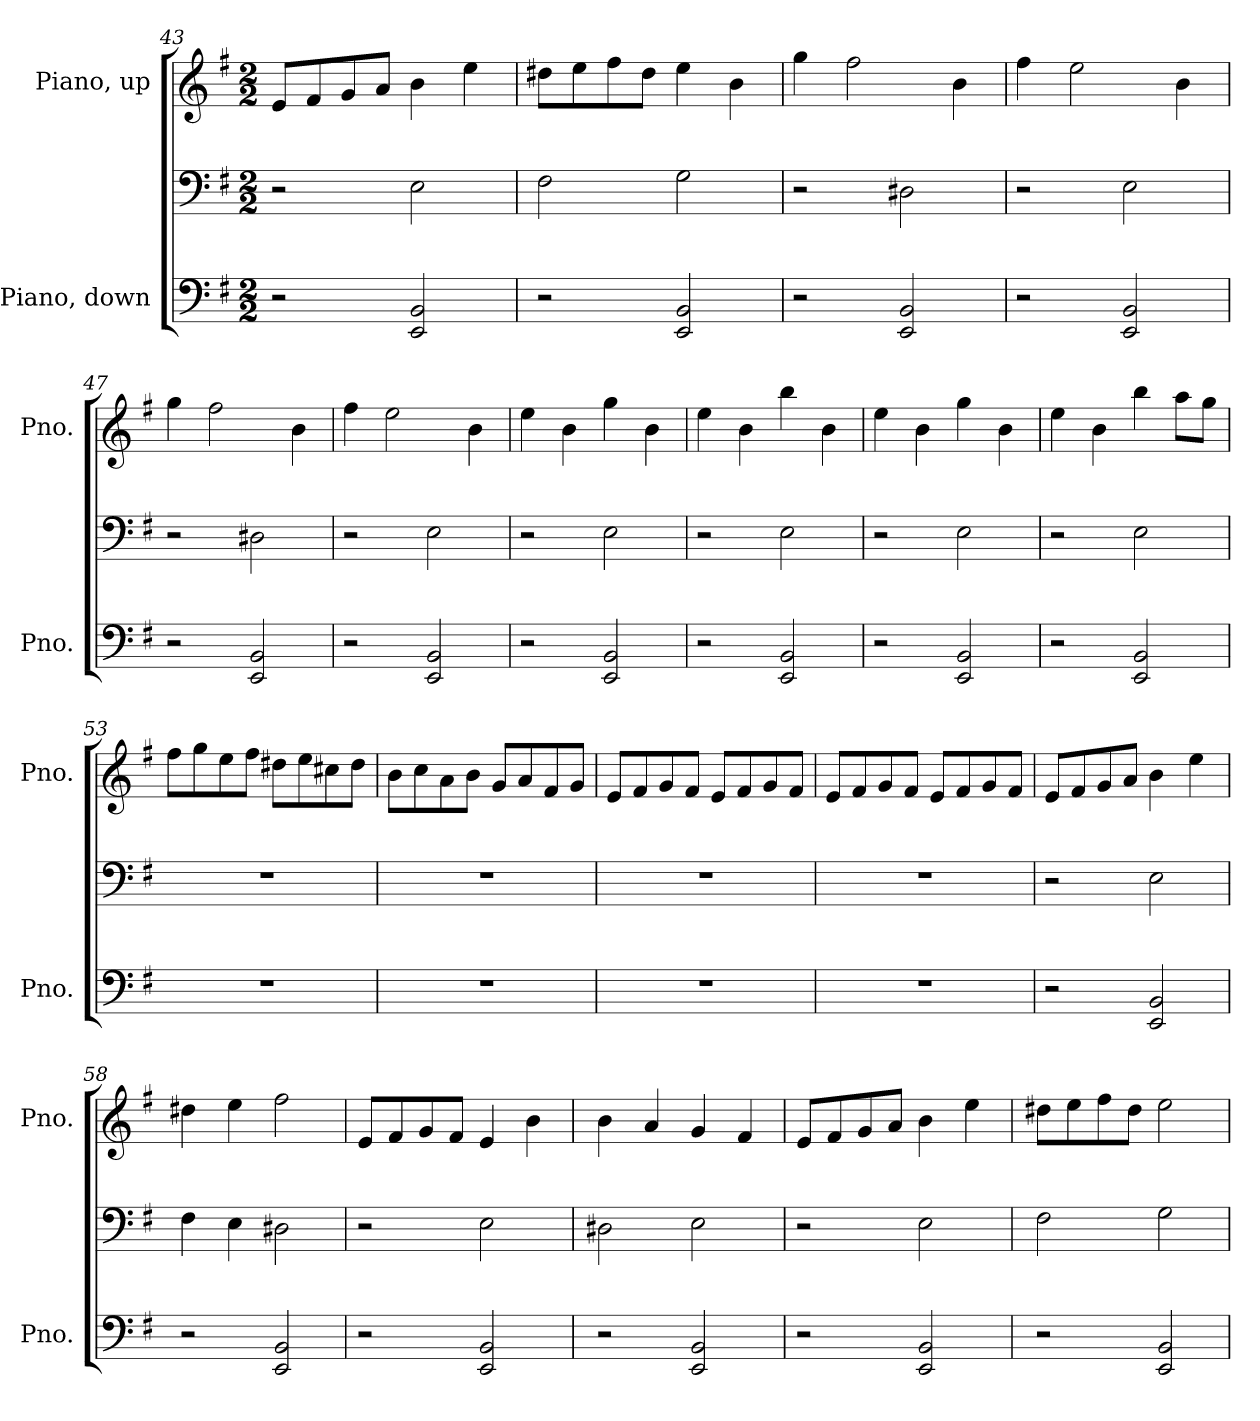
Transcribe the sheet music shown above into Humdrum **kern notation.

**kern	**kern	**kern
*part2	*part2	*part1
*staff3	*staff2	*staff1
*I"Piano, down	*	*I"Piano, up
*I'Pno.	*	*I'Pno.
*clefF4	*clefF4	*clefG2
*k[f#]	*k[f#]	*k[f#]
*M2/2	*M2/2	*M2/2
=43	=43	=43
2r	2r	8e/L
.	.	8f#/
.	.	8g/
.	.	8a/J
2EE/ 2BB/	2E\	4b\
.	.	4ee\
!!LO:LB:g=z
=44	=44	=44
2r	2F#\	8dd#X\L
.	.	8ee\
.	.	8ff#\
.	.	8dd#\J
2EE/ 2BB/	2G\	4ee\
.	.	4b\
=45	=45	=45
2r	2r	4gg\
.	.	2ff#\
2EE/ 2BB/	2D#X\	.
.	.	4b\
=46	=46	=46
2r	2r	4ff#\
.	.	2ee\
2EE/ 2BB/	2E\	.
.	.	4b\
=47	=47	=47
2r	2r	4gg\
.	.	2ff#\
2EE/ 2BB/	2D#X\	.
.	.	4b\
=48	=48	=48
2r	2r	4ff#\
.	.	2ee\
2EE/ 2BB/	2E\	.
.	.	4b\
=49	=49	=49
2r	2r	4ee\
.	.	4b\
2EE/ 2BB/	2E\	4gg\
.	.	4b\
=50	=50	=50
2r	2r	4ee\
.	.	4b\
2EE/ 2BB/	2E\	4bb\
.	.	4b\
=51	=51	=51
2r	2r	4ee\
.	.	4b\
2EE/ 2BB/	2E\	4gg\
.	.	4b\
!!LO:PB:g=z
=52	=52	=52
2r	2r	4ee\
.	.	4b\
2EE/ 2BB/	2E\	4bb\
.	.	8aa\L
.	.	8gg\J
=53	=53	=53
1r	1r	8ff#\L
.	.	8gg\
.	.	8ee\
.	.	8ff#\J
.	.	8dd#X\L
.	.	8ee\
.	.	8cc#X\
.	.	8dd#\J
=54	=54	=54
1r	1r	8b\L
.	.	8cc\
.	.	8a\
.	.	8b\J
.	.	8g/L
.	.	8a/
.	.	8f#/
.	.	8g/J
=55	=55	=55
1r	1r	8e/L
.	.	8f#/
.	.	8g/
.	.	8f#/J
.	.	8e/L
.	.	8f#/
.	.	8g/
.	.	8f#/J
=56	=56	=56
1r	1r	8e/L
.	.	8f#/
.	.	8g/
.	.	8f#/J
.	.	8e/L
.	.	8f#/
.	.	8g/
.	.	8f#/J
!!LO:LB:g=z
=57	=57	=57
2r	2r	8e/L
.	.	8f#/
.	.	8g/
.	.	8a/J
2EE/ 2BB/	2E\	4b\
.	.	4ee\
=58	=58	=58
2r	4F#\	4dd#X\
.	4E\	4ee\
2EE/ 2BB/	2D#X\	2ff#\
=59	=59	=59
2r	2r	8e/L
.	.	8f#/
.	.	8g/
.	.	8f#/J
2EE/ 2BB/	2E\	4e/
.	.	4b\
=60	=60	=60
2r	2D#X\	4b\
.	.	4a/
2EE/ 2BB/	2E\	4g/
.	.	4f#/
=61	=61	=61
2r	2r	8e/L
.	.	8f#/
.	.	8g/
.	.	8a/J
2EE/ 2BB/	2E\	4b\
.	.	4ee\
=62	=62	=62
2r	2F#\	8dd#X\L
.	.	8ee\
.	.	8ff#\
.	.	8dd#\J
2EE/ 2BB/	2G\	2ee\
=	=	=
*-	*-	*-
